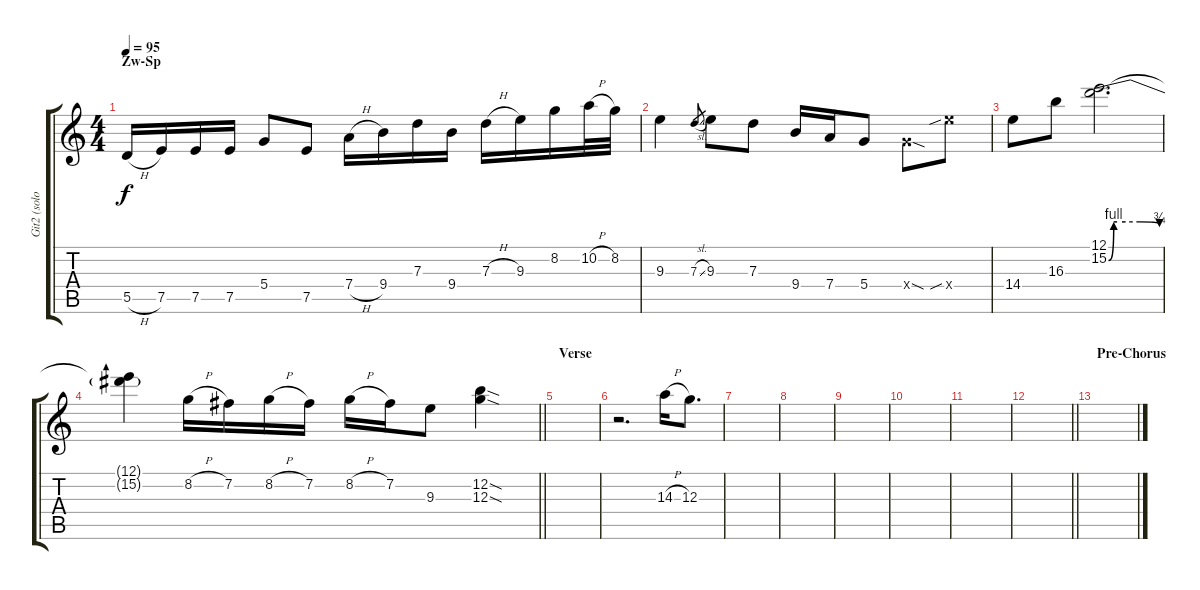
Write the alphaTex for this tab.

\track ("Git2 (solo)" "Git2 (solo") {instrument distortionguitar}
\staff {score tabs}
\tuning (E4 B3 G3 D3 A2 E2) {hide}
\ts (4 4)
\section ("" "Zw-Sp")
\tempo 95
\clef g2
\ks c
5.5{h}.16{dy f} 7.5.16 7.5.16 7.5.16 5.4.8 7.5.8 7.4{h}.16 9.4.16 7.3.16 9.4.16 7.3{h}.16 9.3.16 8.2.16 10.2{h}.32 8.2.32 |
9.3.4 7.3{sl}.8{gr} 9.3.8 7.3.8 9.4.16 7.4.16 5.4.8 5.4{sod x}.8 14.4{sib x}.8 |
14.4.8 16.3.8 (12.1 15.2{be (custom 0 0 6 4 10 4 20 4 37 4 60 3)}).2{d} |
\barLineRight lightlight
(12.1{t} 15.2{t}).4 8.2{h}.16 7.2.16 8.2{h}.16 7.2.16 8.2{h}.16 7.2.16 9.3.8 (12.2{sod} 12.3{sod}).4 |
\section ("" "Verse")
|
r.2{d} 14.3{h}.16 12.3.8{d} |
|
|
|
|
|
\barLineRight lightlight
|
\section ("" "Pre-Chorus")
